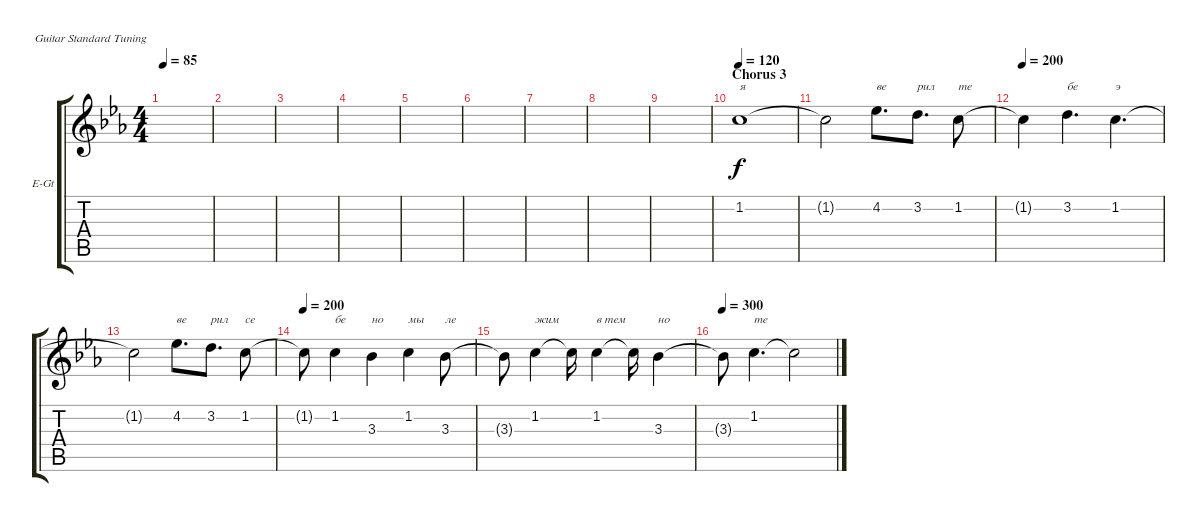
\bracketExtendMode groupsimilarinstruments
\firstSystemTrackNameOrientation horizontal
\otherSystemsTrackNameOrientation horizontal
\track ("vocal (Artur Potemkin)" "E-Gt") {instrument electricguitarclean}
\staff {score tabs}
\tuning (E4 B3 G3 D3 A2 E2)
\ts (4 4)
\tempo 85
\clef g2
\scale
0.333333
\ks cminor
|
\scale
0.333333 |
\scale
0.333333 |
\scale
0.333333 |
\scale
0.333333 |
\scale
0.333333 |
\scale
0.333333 |
\scale
0.333333 |
\scale
0.333333 |
\section ("" "Chorus 3")
\tempo 120
\scale
0.333333 1.2.1{txt "я"} |
\scale
0.333333 1.2{t}.2 4.2.8{d txt "ве"} 3.2.8{d txt "рил"} 1.2.8{txt "те"} |
\tempo 200
\scale
0.333333 1.2{t}.4 3.2.4{d txt "бе"} 1.2.4{d txt "э"} |
\scale
0.333333 1.2{t}.2 4.2.8{d txt "ве"} 3.2.8{d txt "рил"} 1.2.8{txt "се"} |
\tempo 200
\scale
0.333333 1.2{t}.8 1.2.4{txt "бе"} 3.3.4{txt "но"} 1.2.4{txt "мы"} 3.3.8{txt "ле"} |
\scale
0.333333 3.3{t}.8 1.2.4{txt "жим"} 1.2{t}.16 1.2.4{txt "в тем"} 1.2{t}.16 3.3.4{txt "но"} |
\tempo 300
\scale
0.333333 3.3{t}.8 1.2.4{d txt "те"} 1.2{t}.2
